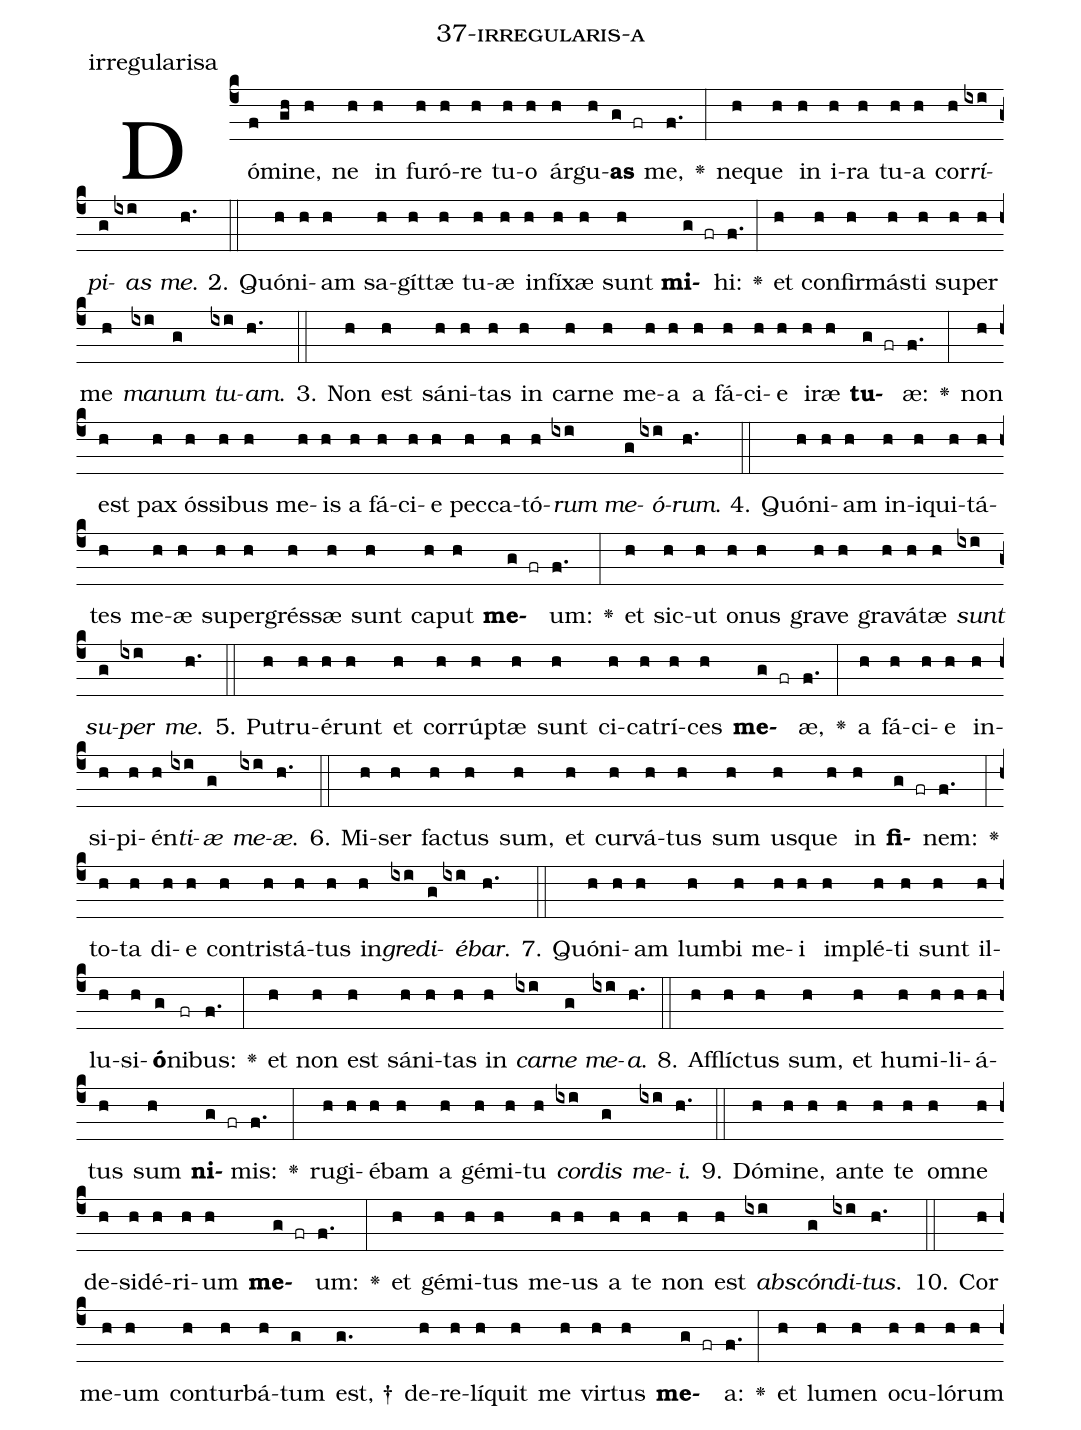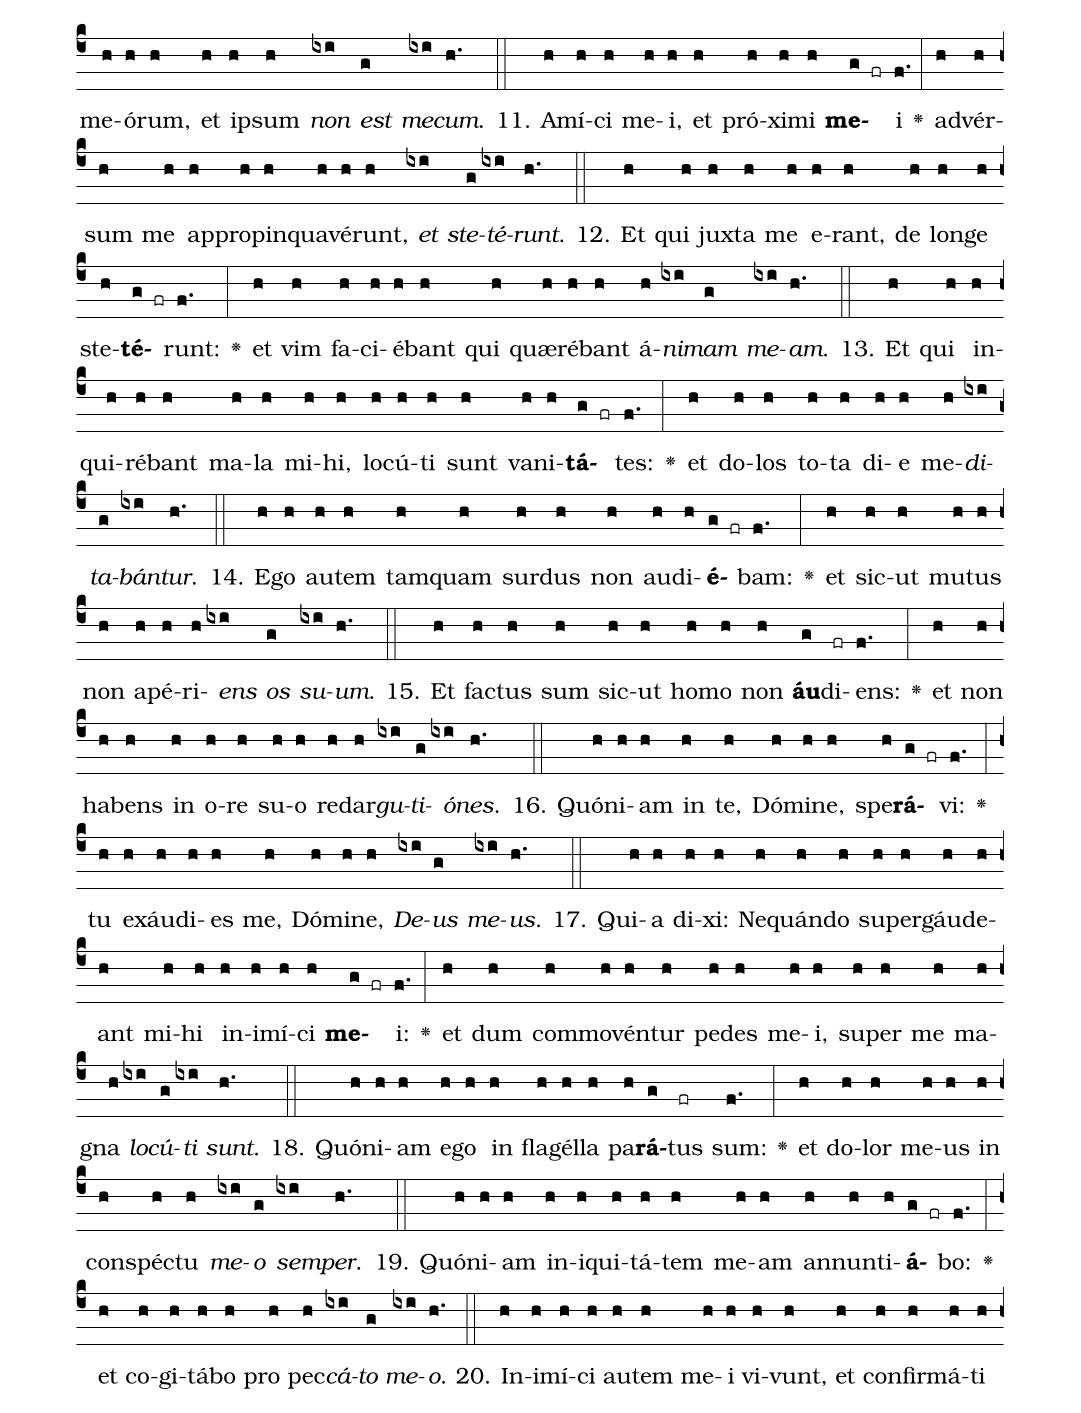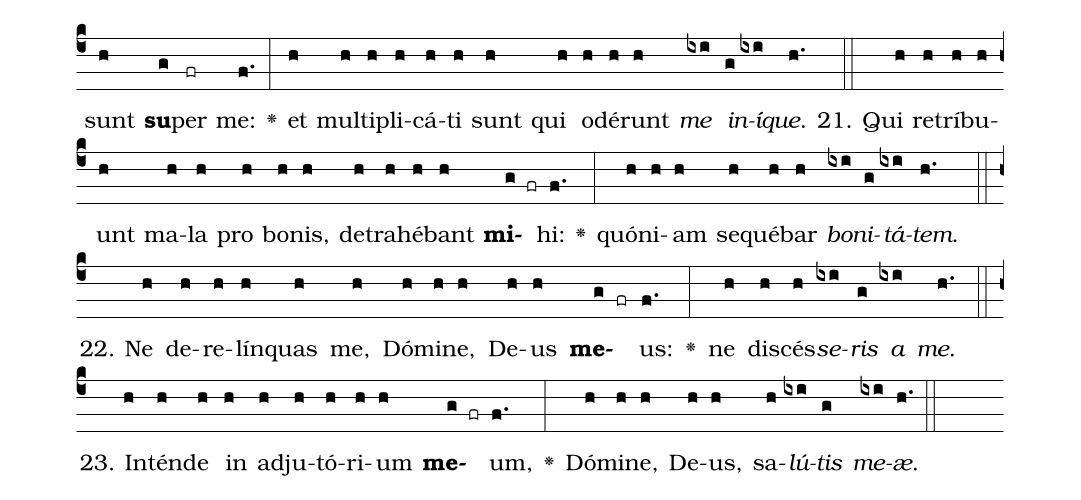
name: 37-irregularis-a;
annotation: irregularisa;
%%
(c4)Dó(f)mi(gh)ne,(h) ne(h) in(h) fu(h)ró(h)re(h) tu(h)o(h) ár(h)gu(h)<b>as</b>(g fr) me,(f.) <v>\greheightstar</v>(:) ne(h)que(h) in(h) i(h)ra(h) tu(h)a(h) cor(h)<i>rí</i>(ixi)<i>pi</i>(g)<i>as</i>(ixi) <i>me</i>.(h.) (::)
2. Quón(h)i(h)am(h) sa(h)gít(h)tæ(h) tu(h)æ(h) in(h)fí(h)xæ(h) sunt(h) <b>mi</b>(g fr)hi:(f.) <v>\greheightstar</v>(:) et(h) con(h)fir(h)más(h)ti(h) su(h)per(h) me(h) <i>ma</i>(ixi)<i>num</i>(g) <i>tu</i>(ixi)<i>am</i>.(h.) (::)
3. Non(h) est(h) sá(h)ni(h)tas(h) in(h) car(h)ne(h) me(h)a(h) a(h) fá(h)ci(h)e(h) i(h)ræ(h) <b>tu</b>(g fr)æ:(f.) <v>\greheightstar</v>(:) non(h) est(h) pax(h) ós(h)si(h)bus(h) me(h)is(h) a(h) fá(h)ci(h)e(h) pec(h)ca(h)tó(h)<i>rum</i>(ixi) <i>me</i>(g)<i>ó</i>(ixi)<i>rum</i>.(h.) (::)
4. Quón(h)i(h)am(h) in(h)i(h)qui(h)tá(h)tes(h) me(h)æ(h) su(h)per(h)grés(h)sæ(h) sunt(h) ca(h)put(h) <b>me</b>(g fr)um:(f.) <v>\greheightstar</v>(:) et(h) sic(h)ut(h) o(h)nus(h) gra(h)ve(h) gra(h)vá(h)tæ(h) <i>sunt</i>(ixi) <i>su</i>(g)<i>per</i>(ixi) <i>me</i>.(h.) (::)
5. Pu(h)tru(h)é(h)runt(h) et(h) cor(h)rúp(h)tæ(h) sunt(h) ci(h)ca(h)trí(h)ces(h) <b>me</b>(g fr)æ,(f.) <v>\greheightstar</v>(:) a(h) fá(h)ci(h)e(h) in(h)si(h)pi(h)én(h)<i>ti</i>(ixi)<i>æ</i>(g) <i>me</i>(ixi)<i>æ</i>.(h.) (::)
6. Mi(h)ser(h) fac(h)tus(h) sum,(h) et(h) cur(h)vá(h)tus(h) sum(h) us(h)que(h) in(h) <b>fi</b>(g fr)nem:(f.) <v>\greheightstar</v>(:) to(h)ta(h) di(h)e(h) con(h)tris(h)tá(h)tus(h) in(h)<i>gre</i>(ixi)<i>di</i>(g)<i>é</i>(ixi)<i>bar</i>.(h.) (::)
7. Quón(h)i(h)am(h) lum(h)bi(h) me(h)i(h) im(h)plé(h)ti(h) sunt(h) il(h)lu(h)si(h)<b>ó</b>(g)ni(fr)bus:(f.) <v>\greheightstar</v>(:) et(h) non(h) est(h) sá(h)ni(h)tas(h) in(h) <i>car</i>(ixi)<i>ne</i>(g) <i>me</i>(ixi)<i>a</i>.(h.) (::)
8. Af(h)flíc(h)tus(h) sum,(h) et(h) hu(h)mi(h)li(h)á(h)tus(h) sum(h) <b>ni</b>(g fr)mis:(f.) <v>\greheightstar</v>(:) ru(h)gi(h)é(h)bam(h) a(h) gé(h)mi(h)tu(h) <i>cor</i>(ixi)<i>dis</i>(g) <i>me</i>(ixi)<i>i</i>.(h.) (::)
9. Dó(h)mi(h)ne,(h) an(h)te(h) te(h) om(h)ne(h) de(h)si(h)dé(h)ri(h)um(h) <b>me</b>(g fr)um:(f.) <v>\greheightstar</v>(:) et(h) gé(h)mi(h)tus(h) me(h)us(h) a(h) te(h) non(h) est(h) <i>abs</i>(ixi)<i>cón</i>(g)<i>di</i>(ixi)<i>tus</i>.(h.) (::)
10. Cor(h) me(h)um(h) con(h)tur(h)bá(h)tum(g) est, †(g.) de(h)re(h)lí(h)quit(h) me(h) vir(h)tus(h) <b>me</b>(g fr)a:(f.) <v>\greheightstar</v>(:) et(h) lu(h)men(h) o(h)cu(h)ló(h)rum(h) me(h)ó(h)rum,(h) et(h) ip(h)sum(h) <i>non</i>(ixi) <i>est</i>(g) <i>me</i>(ixi)<i>cum</i>.(h.) (::)
11. A(h)mí(h)ci(h) me(h)i,(h) et(h) pró(h)xi(h)mi(h) <b>me</b>(g fr)i(f.) <v>\greheightstar</v>(:) ad(h)vér(h)sum(h) me(h) ap(h)pro(h)pin(h)qua(h)vé(h)runt,(h) <i>et</i>(ixi) <i>ste</i>(g)<i>té</i>(ixi)<i>runt</i>.(h.) (::)
12. Et(h) qui(h) jux(h)ta(h) me(h) e(h)rant,(h) de(h) lon(h)ge(h) ste(h)<b>té</b>(g fr)runt:(f.) <v>\greheightstar</v>(:) et(h) vim(h) fa(h)ci(h)é(h)bant(h) qui(h) quæ(h)ré(h)bant(h) á(h)<i>ni</i>(ixi)<i>mam</i>(g) <i>me</i>(ixi)<i>am</i>.(h.) (::)
13. Et(h) qui(h) in(h)qui(h)ré(h)bant(h) ma(h)la(h) mi(h)hi,(h) lo(h)cú(h)ti(h) sunt(h) va(h)ni(h)<b>tá</b>(g fr)tes:(f.) <v>\greheightstar</v>(:) et(h) do(h)los(h) to(h)ta(h) di(h)e(h) me(h)<i>di</i>(ixi)<i>ta</i>(g)<i>bán</i>(ixi)<i>tur</i>.(h.) (::)
14. E(h)go(h) au(h)tem(h) tam(h)quam(h) sur(h)dus(h) non(h) au(h)di(h)<b>é</b>(g fr)bam:(f.) <v>\greheightstar</v>(:) et(h) sic(h)ut(h) mu(h)tus(h) non(h) a(h)pé(h)ri(h)<i>ens</i>(ixi) <i>os</i>(g) <i>su</i>(ixi)<i>um</i>.(h.) (::)
15. Et(h) fac(h)tus(h) sum(h) sic(h)ut(h) ho(h)mo(h) non(h) <b>áu</b>(g)di(fr)ens:(f.) <v>\greheightstar</v>(:) et(h) non(h) ha(h)bens(h) in(h) o(h)re(h) su(h)o(h) red(h)ar(h)<i>gu</i>(ixi)<i>ti</i>(g)<i>ó</i>(ixi)<i>nes</i>.(h.) (::)
16. Quón(h)i(h)am(h) in(h) te,(h) Dó(h)mi(h)ne,(h) spe(h)<b>rá</b>(g fr)vi:(f.) <v>\greheightstar</v>(:) tu(h) ex(h)áu(h)di(h)es(h) me,(h) Dó(h)mi(h)ne,(h) <i>De</i>(ixi)<i>us</i>(g) <i>me</i>(ixi)<i>us</i>.(h.) (::)
17. Qui(h)a(h) di(h)xi:(h) Ne(h)quán(h)do(h) su(h)per(h)gáu(h)de(h)ant(h) mi(h)hi(h) in(h)i(h)mí(h)ci(h) <b>me</b>(g fr)i:(f.) <v>\greheightstar</v>(:) et(h) dum(h) com(h)mo(h)vén(h)tur(h) pe(h)des(h) me(h)i,(h) su(h)per(h) me(h) ma(h)gna(h) <i>lo</i>(ixi)<i>cú</i>(g)<i>ti</i>(ixi) <i>sunt</i>.(h.) (::)
18. Quón(h)i(h)am(h) e(h)go(h) in(h) fla(h)gél(h)la(h) pa(h)<b>rá</b>(g)tus(fr) sum:(f.) <v>\greheightstar</v>(:) et(h) do(h)lor(h) me(h)us(h) in(h) con(h)spéc(h)tu(h) <i>me</i>(ixi)<i>o</i>(g) <i>sem</i>(ixi)<i>per</i>.(h.) (::)
19. Quón(h)i(h)am(h) in(h)i(h)qui(h)tá(h)tem(h) me(h)am(h) an(h)nun(h)ti(h)<b>á</b>(g fr)bo:(f.) <v>\greheightstar</v>(:) et(h) co(h)gi(h)tá(h)bo(h) pro(h) pec(h)<i>cá</i>(ixi)<i>to</i>(g) <i>me</i>(ixi)<i>o</i>.(h.) (::)
20. In(h)i(h)mí(h)ci(h) au(h)tem(h) me(h)i(h) vi(h)vunt,(h) et(h) con(h)fir(h)má(h)ti(h) sunt(h) <b>su</b>(g)per(fr) me:(f.) <v>\greheightstar</v>(:) et(h) mul(h)ti(h)pli(h)cá(h)ti(h) sunt(h) qui(h) o(h)dé(h)runt(h) <i>me</i>(ixi) <i>in</i>(g)<i>í</i>(ixi)<i>que</i>.(h.) (::)
21. Qui(h) re(h)trí(h)bu(h)unt(h) ma(h)la(h) pro(h) bo(h)nis,(h) de(h)tra(h)hé(h)bant(h) <b>mi</b>(g fr)hi:(f.) <v>\greheightstar</v>(:) quón(h)i(h)am(h) se(h)qué(h)bar(h) <i>bo</i>(ixi)<i>ni</i>(g)<i>tá</i>(ixi)<i>tem</i>.(h.) (::)
22. Ne(h) de(h)re(h)lín(h)quas(h) me,(h) Dó(h)mi(h)ne,(h) De(h)us(h) <b>me</b>(g fr)us:(f.) <v>\greheightstar</v>(:) ne(h) di(h)scés(h)<i>se</i>(ixi)<i>ris</i>(g) <i>a</i>(ixi) <i>me</i>.(h.) (::)
23. In(h)tén(h)de(h) in(h) ad(h)ju(h)tó(h)ri(h)um(h) <b>me</b>(g fr)um,(f.) <v>\greheightstar</v>(:) Dó(h)mi(h)ne,(h) De(h)us,(h) sa(h)<i>lú</i>(ixi)<i>tis</i>(g) <i>me</i>(ixi)<i>æ</i>.(h.) (::)
